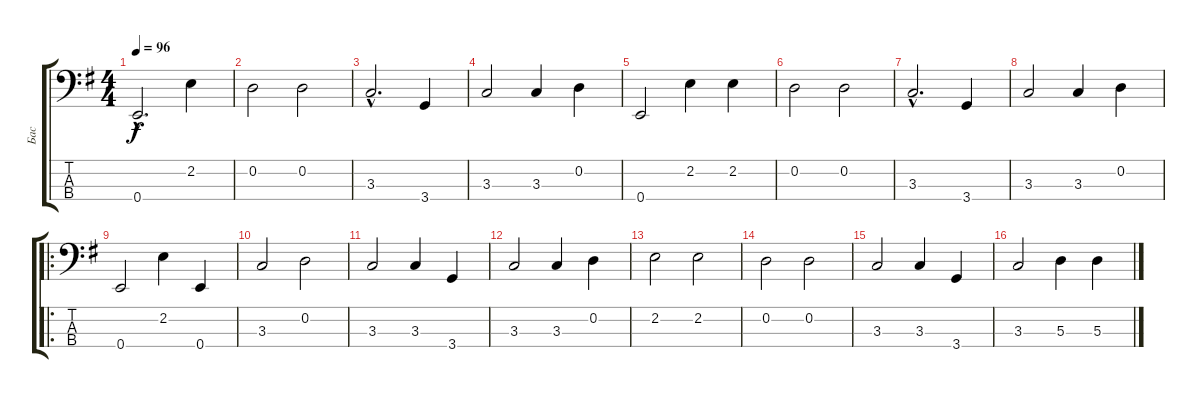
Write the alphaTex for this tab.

\track ("Бас" "Бас") {instrument electricbassfinger}
\staff {score tabs}
\tuning (G2 D2 A1 E1) {hide}
\ts (4 4)
\tempo 96
\clef f4
\ks eminor
0.4{hac}.2{d dy f instrument electricbassfinger} 2.2.4 |
0.2.2 0.2.2 |
3.3{hac}.2{d} 3.4.4 |
3.3.2 3.3.4 0.2.4 |
0.4.2 2.2.4 2.2.4 |
0.2.2 0.2.2 |
3.3{hac}.2{d} 3.4.4 |
3.3.2 3.3.4 0.2.4 |
\ro
0.4.2 2.2.4 0.4.4 |
3.3.2 0.2.2 |
3.3.2 3.3.4 3.4.4 |
3.3.2 3.3.4 0.2.4 |
2.2.2 2.2.2 |
0.2.2 0.2.2 |
3.3.2 3.3.4 3.4.4 |
3.3.2 5.3.4 5.3.4
